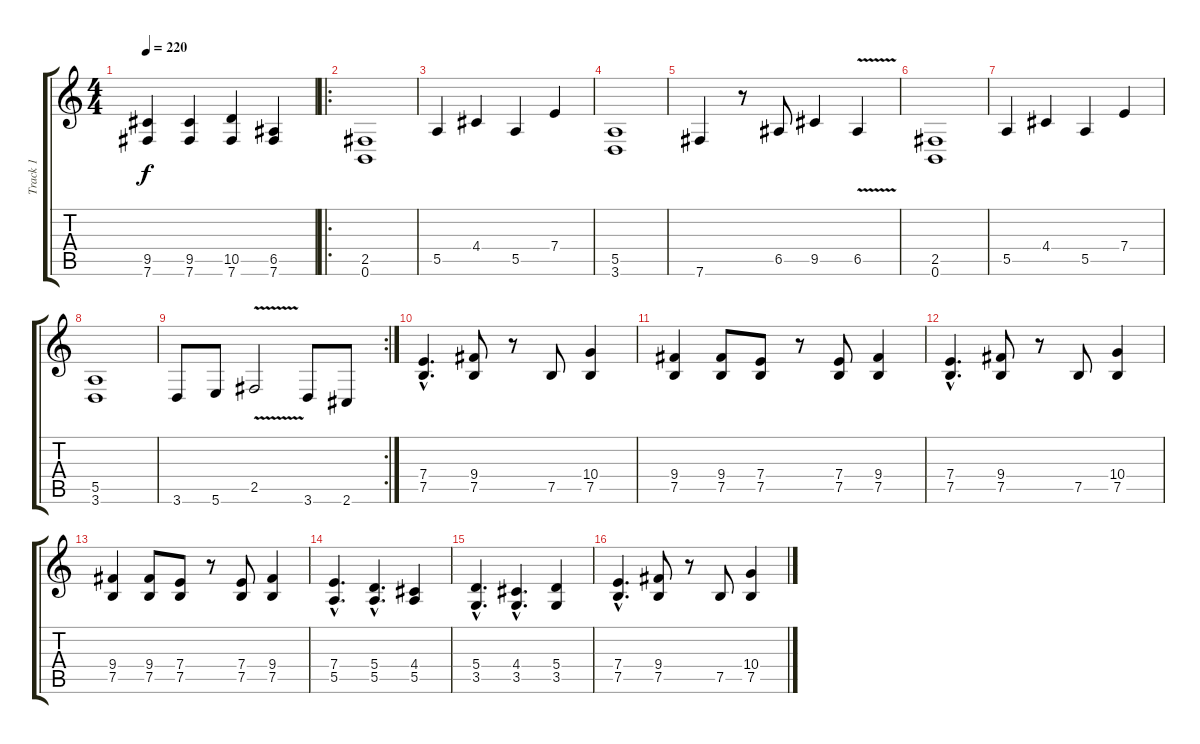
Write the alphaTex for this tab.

\track ("Track 1" "Track 1") {instrument distortionguitar}
\staff {score tabs}
\tuning (B3 Gb3 D3 A2 E2 B1) {hide}
\ts (4 4)
\tempo 220
\clef g2
\ks c
(9.5 7.6).4{dy f} (9.5 7.6).4 (10.5 7.6).4 (6.5 7.6).4 |
\ro
(2.5 0.6).1 |
5.5.4 4.4.4 5.5.4 7.4.4 |
(5.5 3.6).1 |
7.6.4 r.8 6.5.8 9.5.4 6.5{v}.4 |
(2.5 0.6).1 |
5.5.4 4.4.4 5.5.4 7.4.4 |
(5.5 3.6).1 |
\rc 2
3.6.8 5.6.8 2.5{v}.2 3.6.8 2.6.8 |
(7.4{hac} 7.5{hac}).4{d} (9.4 7.5).8 r.8 7.5.8 (10.4 7.5).4 |
(9.4 7.5).4 (9.4 7.5).8 (7.4 7.5).8 r.8 (7.4 7.5).8 (9.4 7.5).4 |
(7.4{hac} 7.5{hac}).4{d} (9.4 7.5).8 r.8 7.5.8 (10.4 7.5).4 |
(9.4 7.5).4 (9.4 7.5).8 (7.4 7.5).8 r.8 (7.4 7.5).8 (9.4 7.5).4 |
(7.4{hac} 5.5{hac}).4{d} (5.4{hac} 5.5{hac}).4{d} (4.4 5.5).4 |
(5.4{hac} 3.5{hac}).4{d} (4.4{hac} 3.5{hac}).4{d} (5.4 3.5).4 |
(7.4{hac} 7.5{hac}).4{d} (9.4 7.5).8 r.8 7.5.8 (10.4 7.5).4
